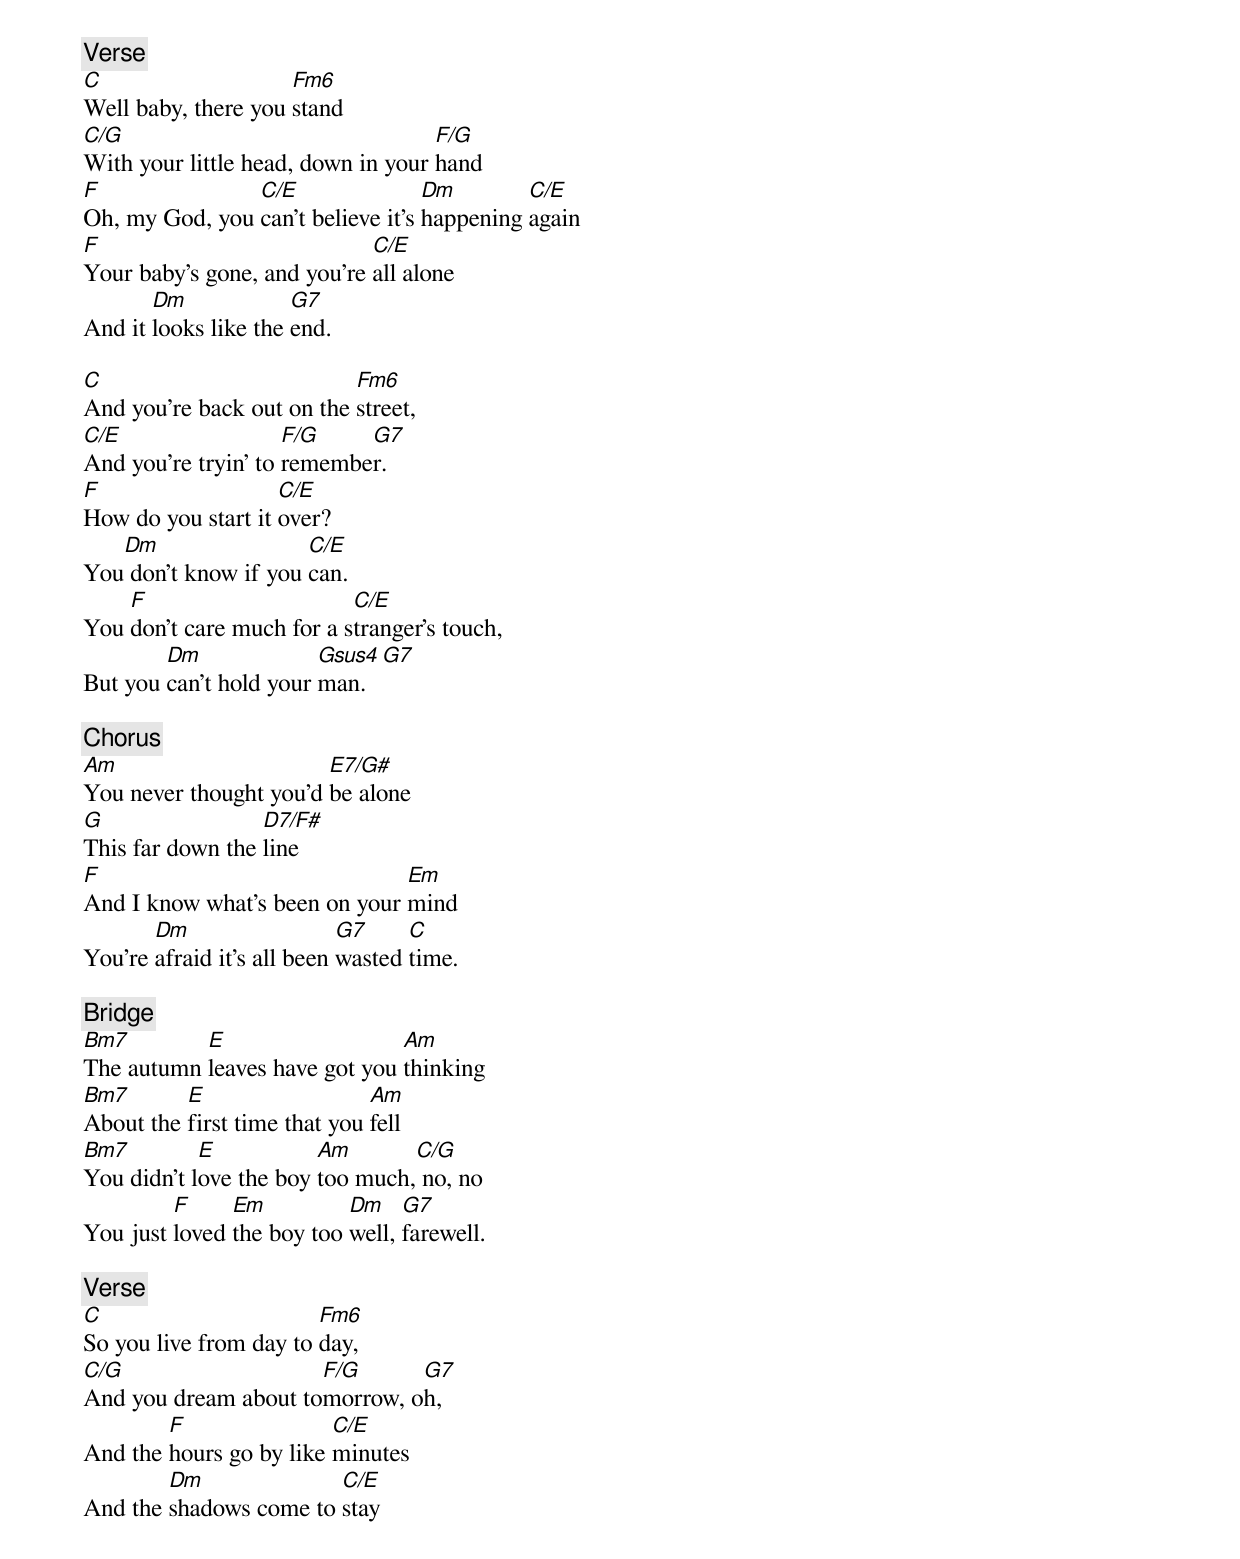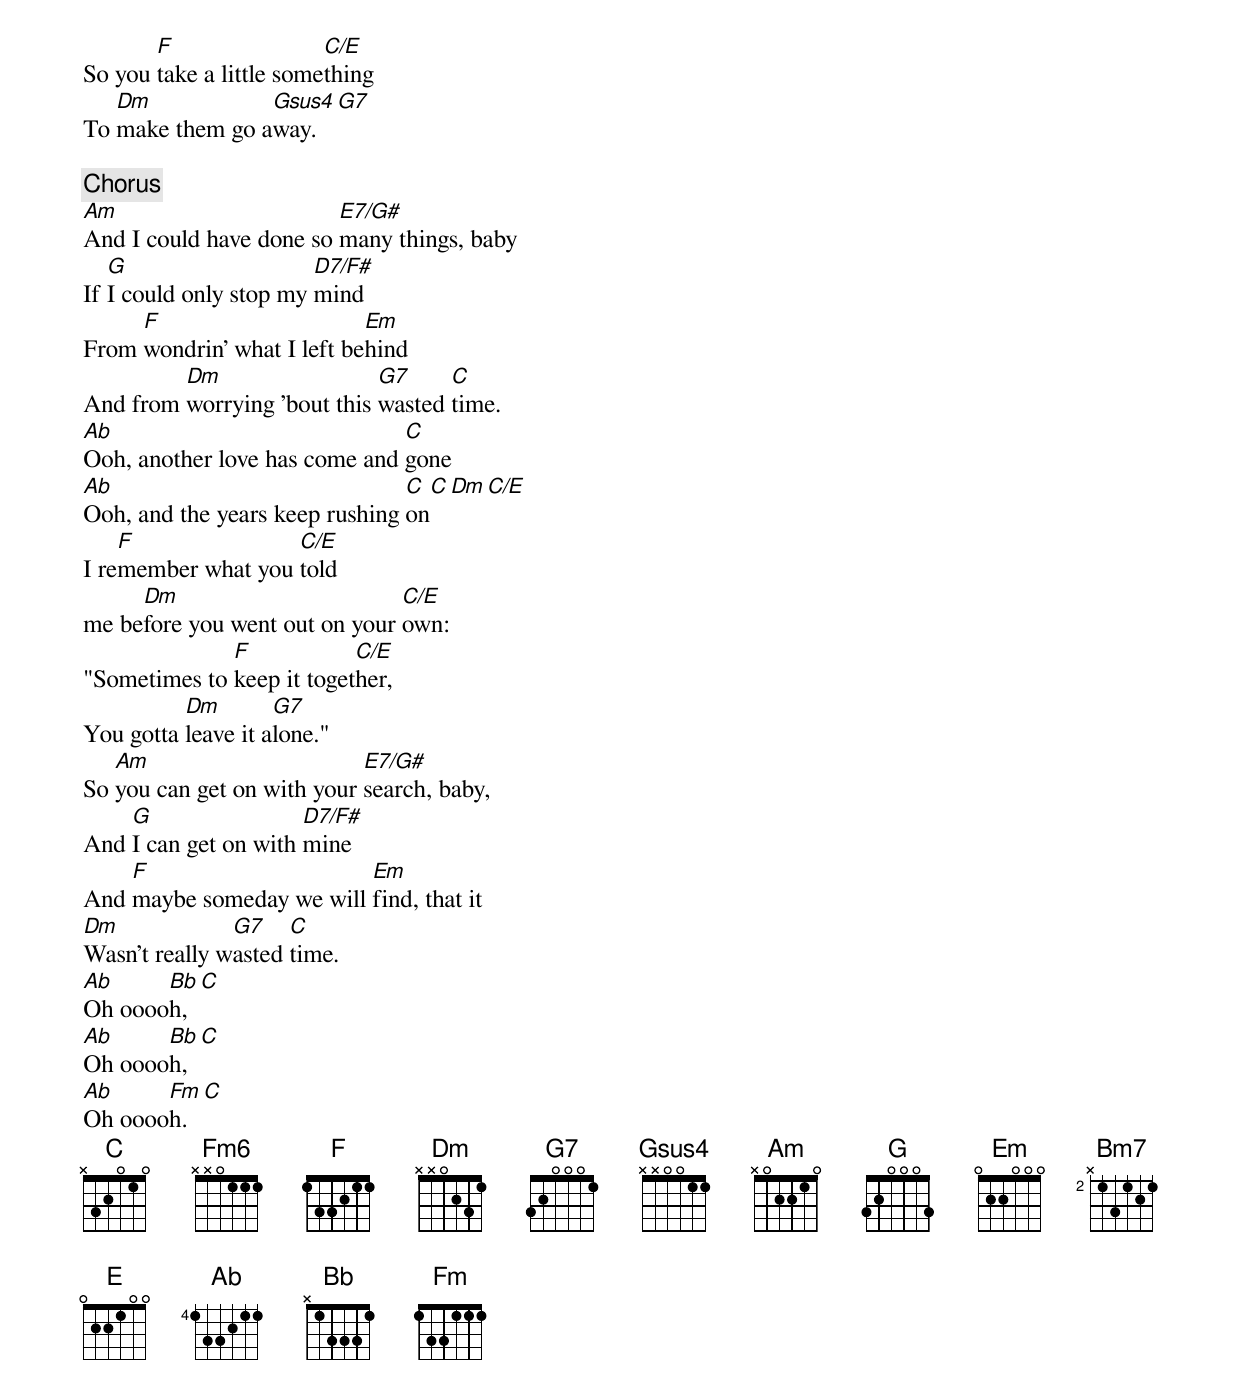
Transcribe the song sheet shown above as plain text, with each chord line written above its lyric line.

[Verse]
C                    Fm6
Well baby, there you stand
C/G                                 F/G
With your little head, down in your hand
F               C/E                Dm        C/E
Oh, my God, you can't believe it's happening again
F                            C/E
Your baby's gone, and you're all alone
       Dm             G7
And it looks like the end.

C                          Fm6
And you're back out on the street,
C/E                  F/G    G7
And you're tryin' to remember.
F                   C/E
How do you start it over?
   Dm                 C/E
You don't know if you can.
    F                      C/E
You don't care much for a stranger's touch,
        Dm              Gsus4  G7
But you can't hold your man.

[Chorus]
Am                      E7/G#
You never thought you'd be alone
G                 D7/F#
This far down the line
F                              Em
And I know what's been on your mind
       Dm                   G7     C
You're afraid it's all been wasted time.

[Bridge]
Bm7        E                   Am
The autumn leaves have got you thinking
Bm7       E                   Am
About the first time that you fell
Bm7         E           Am       C/G
You didn't love the boy too much, no, no
         F     Em          Dm    G7
You just loved the boy too well, farewell.

[Verse]
C                       Fm6
So you live from day to day,
C/G                   F/G      G7
And you dream about tomorrow, oh,
        F                C/E
And the hours go by like minutes
        Dm              C/E
And the shadows come to stay
       F                 C/E
So you take a little something
   Dm            Gsus4  G7
To make them go away.

[Chorus]
Am                       E7/G#
And I could have done so many things, baby
   G                    D7/F#
If I could only stop my mind
     F                      Em
From wondrin' what I left behind
         Dm                  G7     C
And from worrying 'bout this wasted time.
Ab                             C
Ooh, another love has come and gone
Ab                              C    C  Dm  C/E
Ooh, and the years keep rushing on
    F               C/E
I remember what you told
     Dm                        C/E
me before you went out on your own:
              F            C/E
"Sometimes to keep it together,
          Dm        G7
You gotta leave it alone."
   Am                       E7/G#
So you can get on with your search, baby,
    G                 D7/F#
And I can get on with mine
    F                     Em
And maybe someday we will find, that it
Dm             G7    C
Wasn't really wasted time.
Ab     Bb  C
Oh ooooh,
Ab     Bb  C
Oh ooooh,
Ab     Fm  C
Oh ooooh.
